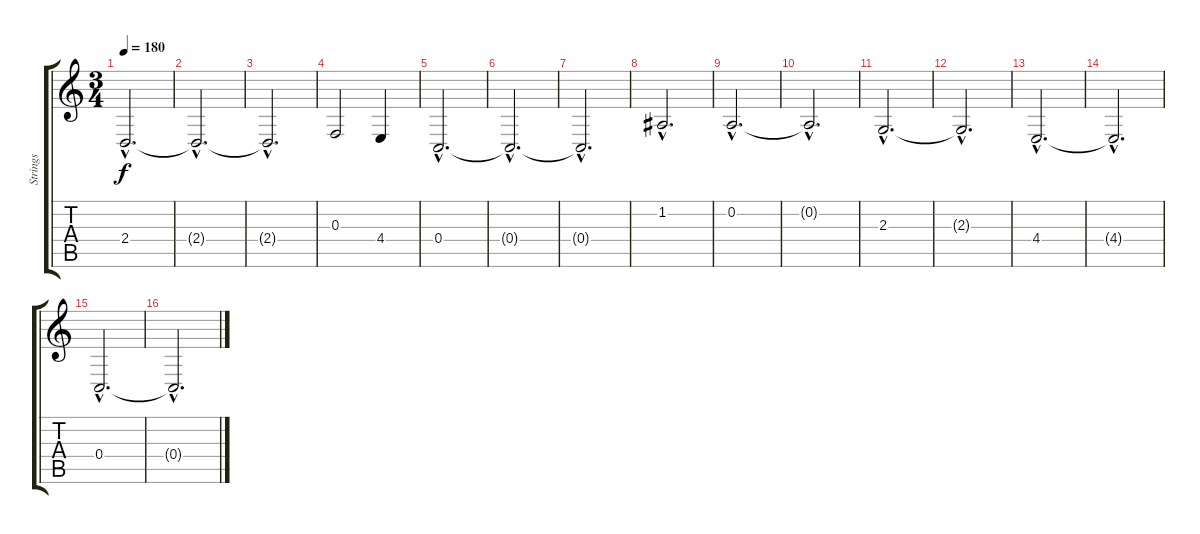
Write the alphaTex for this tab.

\track ("Strings" "Strings") {instrument stringensemble1}
\staff {score tabs}
\tuning (D4 A3 F3 C3 G2 D2) {hide}
\ts (3 4)
\tempo 180
\clef g2
\ks c
2.4{hac}.2{d dy f} |
2.4{hac t}.2{d} |
2.4{hac t}.2{d} |
0.3.2 4.4.4 |
0.4{hac}.2{d} |
0.4{hac t}.2{d} |
0.4{hac t}.2{d} |
1.2{hac}.2{d} |
0.2{hac}.2{d} |
0.2{hac t}.2{d} |
2.3{hac}.2{d} |
2.3{hac t}.2{d} |
4.4{hac}.2{d} |
4.4{hac t}.2{d} |
0.4{hac}.2{d} |
0.4{hac t}.2{d}
